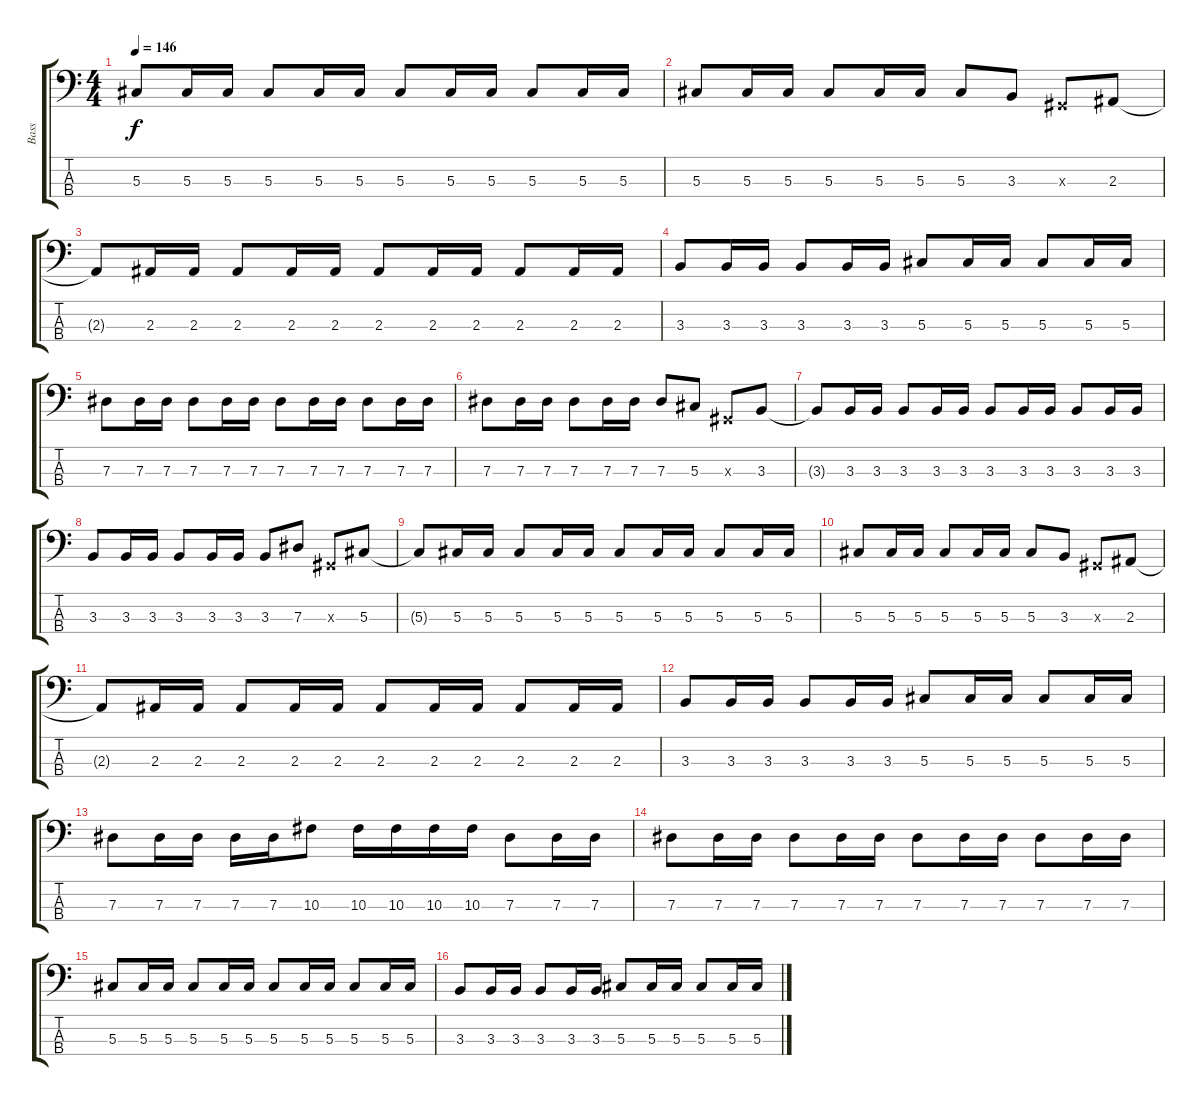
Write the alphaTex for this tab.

\track ("Bass" "Bass") {instrument electricbassfinger}
\staff {score tabs}
\tuning (Gb2 Db2 Ab1 Eb1) {hide}
\ts (4 4)
\tempo 146
\clef f4
\ks c
5.3{t}.8{dy f} 5.3.16 5.3.16 5.3.8 5.3.16 5.3.16 5.3.8 5.3.16 5.3.16 5.3.8 5.3.16 5.3.16 |
5.3.8 5.3.16 5.3.16 5.3.8 5.3.16 5.3.16 5.3.8 3.3.8 0.3{x}.8 2.3.8 |
2.3{t}.8 2.3.16 2.3.16 2.3.8 2.3.16 2.3.16 2.3.8 2.3.16 2.3.16 2.3.8 2.3.16 2.3.16 |
3.3.8 3.3.16 3.3.16 3.3.8 3.3.16 3.3.16 5.3.8 5.3.16 5.3.16 5.3.8 5.3.16 5.3.16 |
7.3.8 7.3.16 7.3.16 7.3.8 7.3.16 7.3.16 7.3.8 7.3.16 7.3.16 7.3.8 7.3.16 7.3.16 |
7.3.8 7.3.16 7.3.16 7.3.8 7.3.16 7.3.16 7.3.8 5.3.8 0.3{x}.8 3.3.8 |
3.3{t}.8 3.3.16 3.3.16 3.3.8 3.3.16 3.3.16 3.3.8 3.3.16 3.3.16 3.3.8 3.3.16 3.3.16 |
3.3.8 3.3.16 3.3.16 3.3.8 3.3.16 3.3.16 3.3.8 7.3.8 0.3{x}.8 5.3.8 |
5.3{t}.8 5.3.16 5.3.16 5.3.8 5.3.16 5.3.16 5.3.8 5.3.16 5.3.16 5.3.8 5.3.16 5.3.16 |
5.3.8 5.3.16 5.3.16 5.3.8 5.3.16 5.3.16 5.3.8 3.3.8 0.3{x}.8 2.3.8 |
2.3{t}.8 2.3.16 2.3.16 2.3.8 2.3.16 2.3.16 2.3.8 2.3.16 2.3.16 2.3.8 2.3.16 2.3.16 |
3.3.8 3.3.16 3.3.16 3.3.8 3.3.16 3.3.16 5.3.8 5.3.16 5.3.16 5.3.8 5.3.16 5.3.16 |
7.3.8 7.3.16 7.3.16 7.3.16 7.3.16 10.3.8 10.3.16 10.3.16 10.3.16 10.3.16 7.3.8 7.3.16 7.3.16 |
7.3.8 7.3.16 7.3.16 7.3.8 7.3.16 7.3.16 7.3.8 7.3.16 7.3.16 7.3.8 7.3.16 7.3.16 |
5.3.8 5.3.16 5.3.16 5.3.8 5.3.16 5.3.16 5.3.8 5.3.16 5.3.16 5.3.8 5.3.16 5.3.16 |
3.3.8 3.3.16 3.3.16 3.3.8 3.3.16 3.3.16 5.3.8 5.3.16 5.3.16 5.3.8 5.3.16 5.3.16
